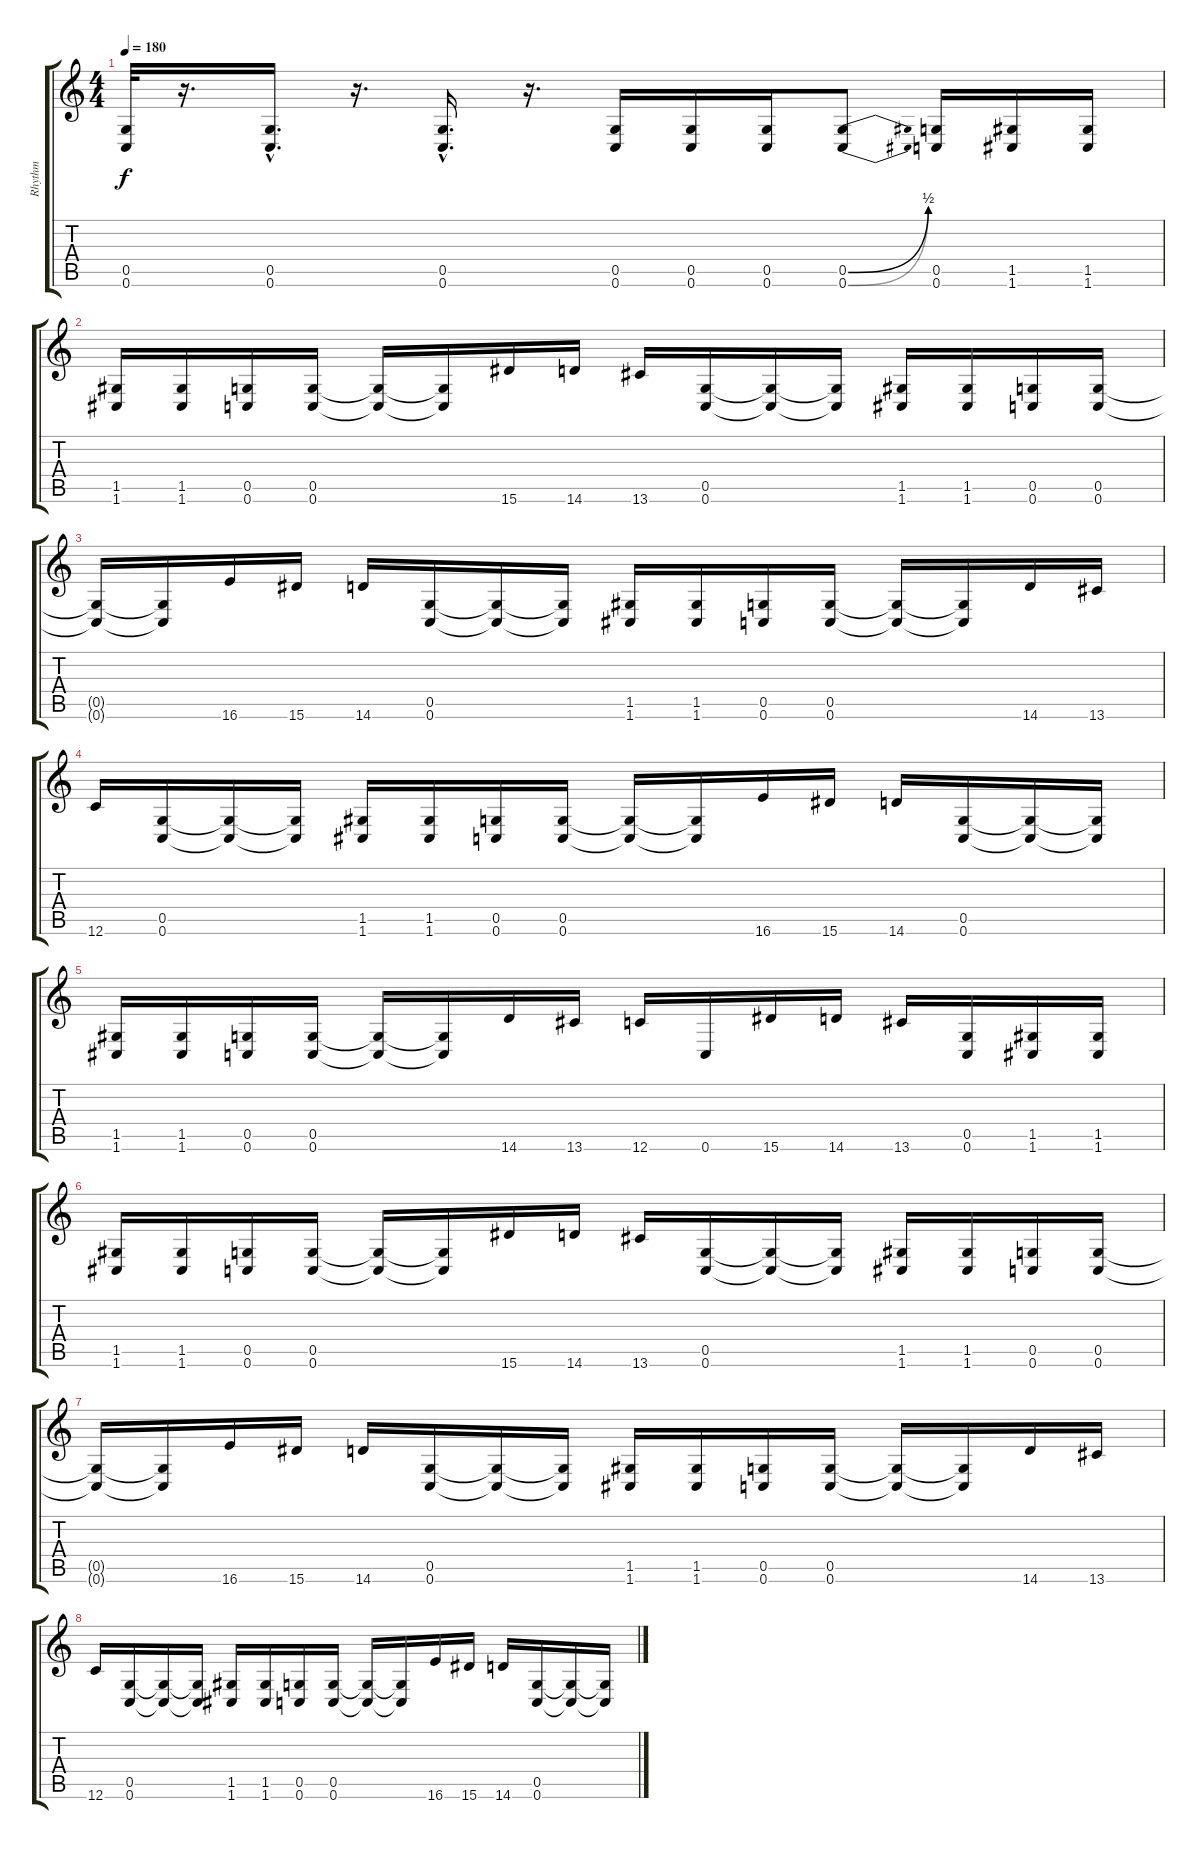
\track ("Rhythm" "Rhythm") {instrument overdrivenguitar}
\staff {score tabs}
\tuning (D4 A3 F3 C3 G2 C2) {hide}
\ts (4 4)
\tempo 180
\clef g2
\ks c
(0.5{t} 0.6{t}).32{dy f} r.16{d} (0.5{hac} 0.6{hac}).16{d} r.16{d} (0.5{hac} 0.6{hac}).16{d} r.16{d} (0.5 0.6).16 (0.5 0.6).16 (0.5 0.6).16 (0.5{be (bend 0 0 60 2)} 0.6{be (bend 0 0 60 2)}).8 (0.5 0.6).16 (1.5 1.6).16 (1.5 1.6).16 |
(1.5 1.6).16 (1.5 1.6).16 (0.5 0.6).16 (0.5 0.6).16 (0.5{t} 0.6{t}).16 (0.5{t} 0.6{t}).16 15.6.16 14.6.16 13.6.16 (0.5 0.6).16 (0.5{t} 0.6{t}).16 (0.5{t} 0.6{t}).16 (1.5 1.6).16 (1.5 1.6).16 (0.5 0.6).16 (0.5 0.6).16 |
(0.5{t} 0.6{t}).16 (0.5{t} 0.6{t}).16 16.6.16 15.6.16 14.6.16 (0.5 0.6).16 (0.5{t} 0.6{t}).16 (0.5{t} 0.6{t}).16 (1.5 1.6).16 (1.5 1.6).16 (0.5 0.6).16 (0.5 0.6).16 (0.5{t} 0.6{t}).16 (0.5{t} 0.6{t}).16 14.6.16 13.6.16 |
12.6.16 (0.5 0.6).16 (0.5{t} 0.6{t}).16 (0.5{t} 0.6{t}).16 (1.5 1.6).16 (1.5 1.6).16 (0.5 0.6).16 (0.5 0.6).16 (0.5{t} 0.6{t}).16 (0.5{t} 0.6{t}).16 16.6.16 15.6.16 14.6.16 (0.5 0.6).16 (0.5{t} 0.6{t}).16 (0.5{t} 0.6{t}).16 |
(1.5 1.6).16 (1.5 1.6).16 (0.5 0.6).16 (0.5 0.6).16 (0.5{t} 0.6{t}).16 (0.5{t} 0.6{t}).16 14.6.16 13.6.16 12.6.16 0.6.16 15.6.16 14.6.16 13.6.16 (0.5 0.6).16 (1.5 1.6).16 (1.5 1.6).16 |
(1.5 1.6).16 (1.5 1.6).16 (0.5 0.6).16 (0.5 0.6).16 (0.5{t} 0.6{t}).16 (0.5{t} 0.6{t}).16 15.6.16 14.6.16 13.6.16 (0.5 0.6).16 (0.5{t} 0.6{t}).16 (0.5{t} 0.6{t}).16 (1.5 1.6).16 (1.5 1.6).16 (0.5 0.6).16 (0.5 0.6).16 |
(0.5{t} 0.6{t}).16 (0.5{t} 0.6{t}).16 16.6.16 15.6.16 14.6.16 (0.5 0.6).16 (0.5{t} 0.6{t}).16 (0.5{t} 0.6{t}).16 (1.5 1.6).16 (1.5 1.6).16 (0.5 0.6).16 (0.5 0.6).16 (0.5{t} 0.6{t}).16 (0.5{t} 0.6{t}).16 14.6.16 13.6.16 |
12.6.16 (0.5 0.6).16 (0.5{t} 0.6{t}).16 (0.5{t} 0.6{t}).16 (1.5 1.6).16 (1.5 1.6).16 (0.5 0.6).16 (0.5 0.6).16 (0.5{t} 0.6{t}).16 (0.5{t} 0.6{t}).16 16.6.16 15.6.16 14.6.16 (0.5 0.6).16 (0.5{t} 0.6{t}).16 (0.5{t} 0.6{t}).16
